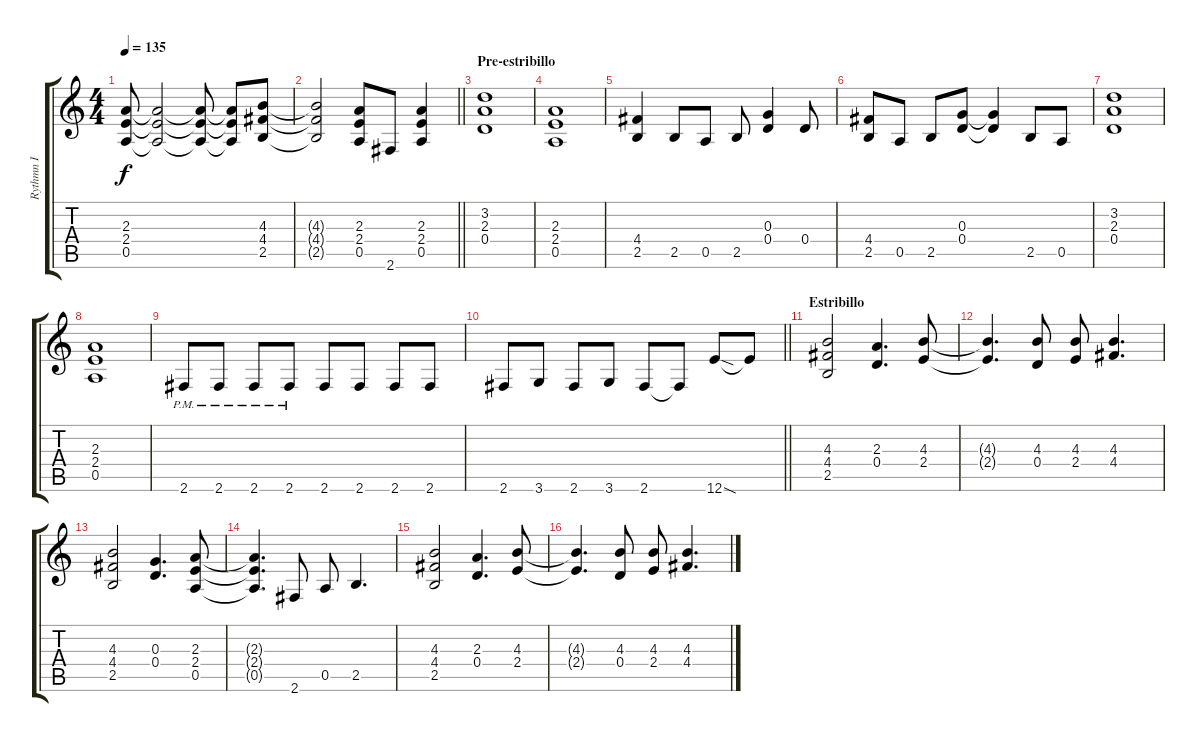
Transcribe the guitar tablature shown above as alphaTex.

\track ("Rythmn I" "Rythmn I") {instrument overdrivenguitar}
\staff {score tabs}
\tuning (E4 B3 G3 D3 A2 E2) {hide}
\ts (4 4)
\tempo 135
\clef g2
\ks c
(2.3{t} 2.4{t} 0.5{t}).8{dy f} (2.3{t} 2.4{t} 0.5{t}).2 (2.3{t} 2.4{t} 0.5{t}).8 (2.3{t} 2.4{t} 0.5{t}).8 (4.3 4.4 2.5).8 |
\barLineRight lightlight
(4.3{t} 4.4{t} 2.5{t}).2 (2.3 2.4 0.5).8 2.6.8 (2.3 2.4 0.5).4 |
\section ("" "Pre-estribillo")
(3.2 2.3 0.4).1 |
(2.3 2.4 0.5).1 |
(4.4 2.5).4 2.5.8 0.5.8 2.5.8 (0.3 0.4).4 0.4.8 |
(4.4 2.5).8 0.5.8 2.5.8 (0.3 0.4).8 (0.3{t} 0.4{t}).4 2.5.8 0.5.8 |
(3.2 2.3 0.4).1 |
(2.3 2.4 0.5).1 |
2.6{pm}.8 2.6{pm}.8 2.6{pm}.8 2.6{pm}.8 2.6.8 2.6.8 2.6.8 2.6.8 |
\barLineRight lightlight
2.6.8 3.6.8 2.6.8 3.6.8 2.6.8 2.6{t}.8 12.6{sod}.8 12.6{t}.8 |
\section ("" "Estribillo")
(4.3 4.4 2.5).2 (2.3 0.4).4{d} (4.3 2.4).8 |
(4.3{t} 2.4{t}).4{d} (4.3 0.4).8 (4.3 2.4).8 (4.3 4.4).4{d} |
(4.3 4.4 2.5).2 (0.3 0.4).4{d} (2.3 2.4 0.5).8 |
(2.3{t} 2.4{t} 0.5{t}).4{d} 2.6.8 0.5.8 2.5.4{d} |
(4.3 4.4 2.5).2 (2.3 0.4).4{d} (4.3 2.4).8 |
(4.3{t} 2.4{t}).4{d} (4.3 0.4).8 (4.3 2.4).8 (4.3 4.4).4{d}
